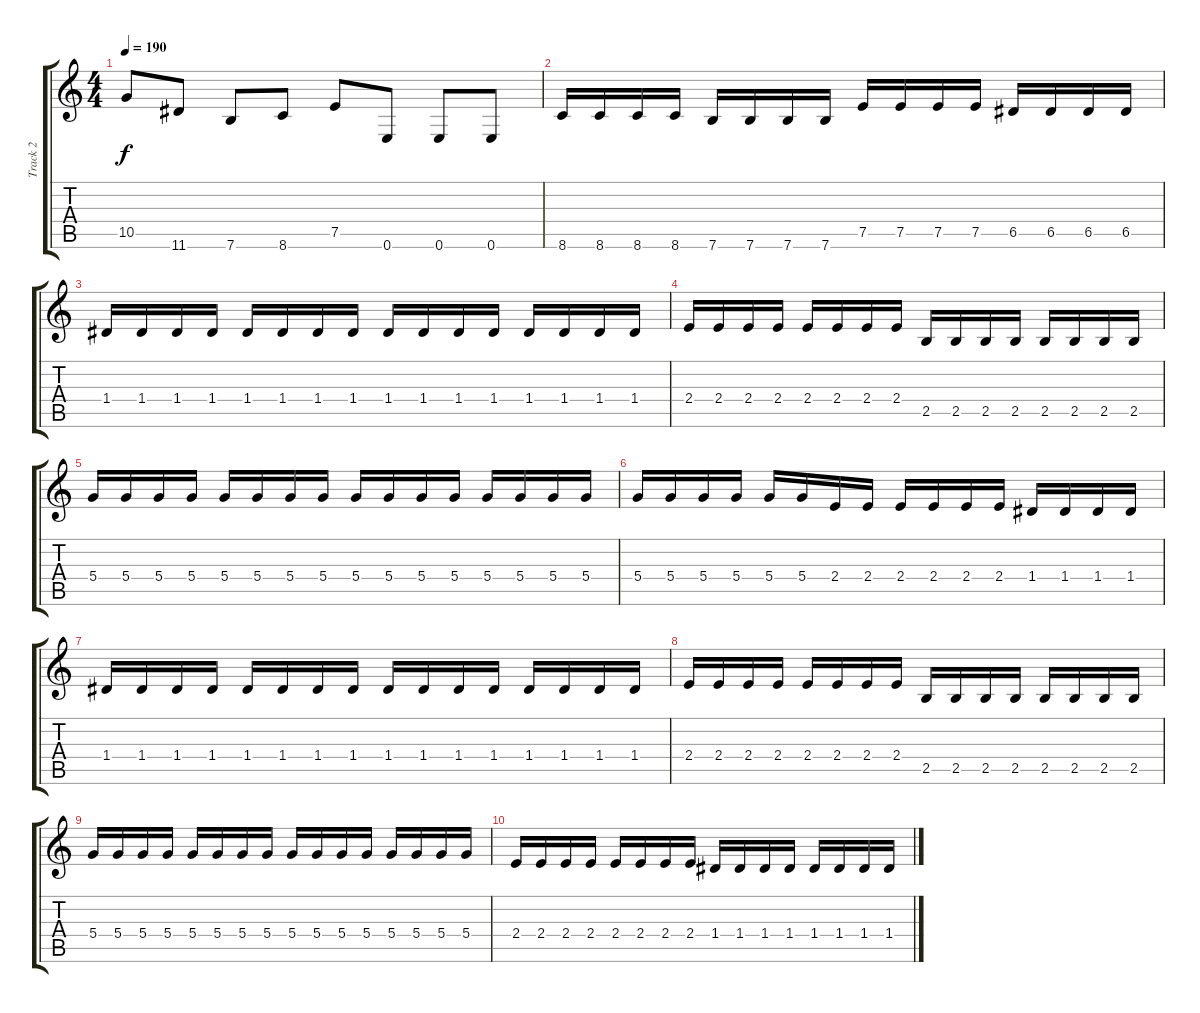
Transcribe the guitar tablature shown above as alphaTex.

\track ("Track 2" "Track 2") {instrument overdrivenguitar}
\staff {score tabs}
\tuning (E4 B3 G3 D3 A2 E2) {hide}
\ts (4 4)
\tempo 190
\clef g2
\ks c
10.5.8{dy f} 11.6.8 7.6.8 8.6.8 7.5.8 0.6.8 0.6.8 0.6.8 |
8.6.16 8.6.16 8.6.16 8.6.16 7.6.16 7.6.16 7.6.16 7.6.16 7.5.16 7.5.16 7.5.16 7.5.16 6.5.16 6.5.16 6.5.16 6.5.16 |
1.4.16 1.4.16 1.4.16 1.4.16 1.4.16 1.4.16 1.4.16 1.4.16 1.4.16 1.4.16 1.4.16 1.4.16 1.4.16 1.4.16 1.4.16 1.4.16 |
2.4.16 2.4.16 2.4.16 2.4.16 2.4.16 2.4.16 2.4.16 2.4.16 2.5.16 2.5.16 2.5.16 2.5.16 2.5.16 2.5.16 2.5.16 2.5.16 |
5.4.16 5.4.16 5.4.16 5.4.16 5.4.16 5.4.16 5.4.16 5.4.16 5.4.16 5.4.16 5.4.16 5.4.16 5.4.16 5.4.16 5.4.16 5.4.16 |
5.4.16 5.4.16 5.4.16 5.4.16 5.4.16 5.4.16 2.4.16 2.4.16 2.4.16 2.4.16 2.4.16 2.4.16 1.4.16 1.4.16 1.4.16 1.4.16 |
1.4.16 1.4.16 1.4.16 1.4.16 1.4.16 1.4.16 1.4.16 1.4.16 1.4.16 1.4.16 1.4.16 1.4.16 1.4.16 1.4.16 1.4.16 1.4.16 |
2.4.16 2.4.16 2.4.16 2.4.16 2.4.16 2.4.16 2.4.16 2.4.16 2.5.16 2.5.16 2.5.16 2.5.16 2.5.16 2.5.16 2.5.16 2.5.16 |
5.4.16 5.4.16 5.4.16 5.4.16 5.4.16 5.4.16 5.4.16 5.4.16 5.4.16 5.4.16 5.4.16 5.4.16 5.4.16 5.4.16 5.4.16 5.4.16 |
2.4.16 2.4.16 2.4.16 2.4.16 2.4.16 2.4.16 2.4.16 2.4.16 1.4.16 1.4.16 1.4.16 1.4.16 1.4.16 1.4.16 1.4.16 1.4.16
